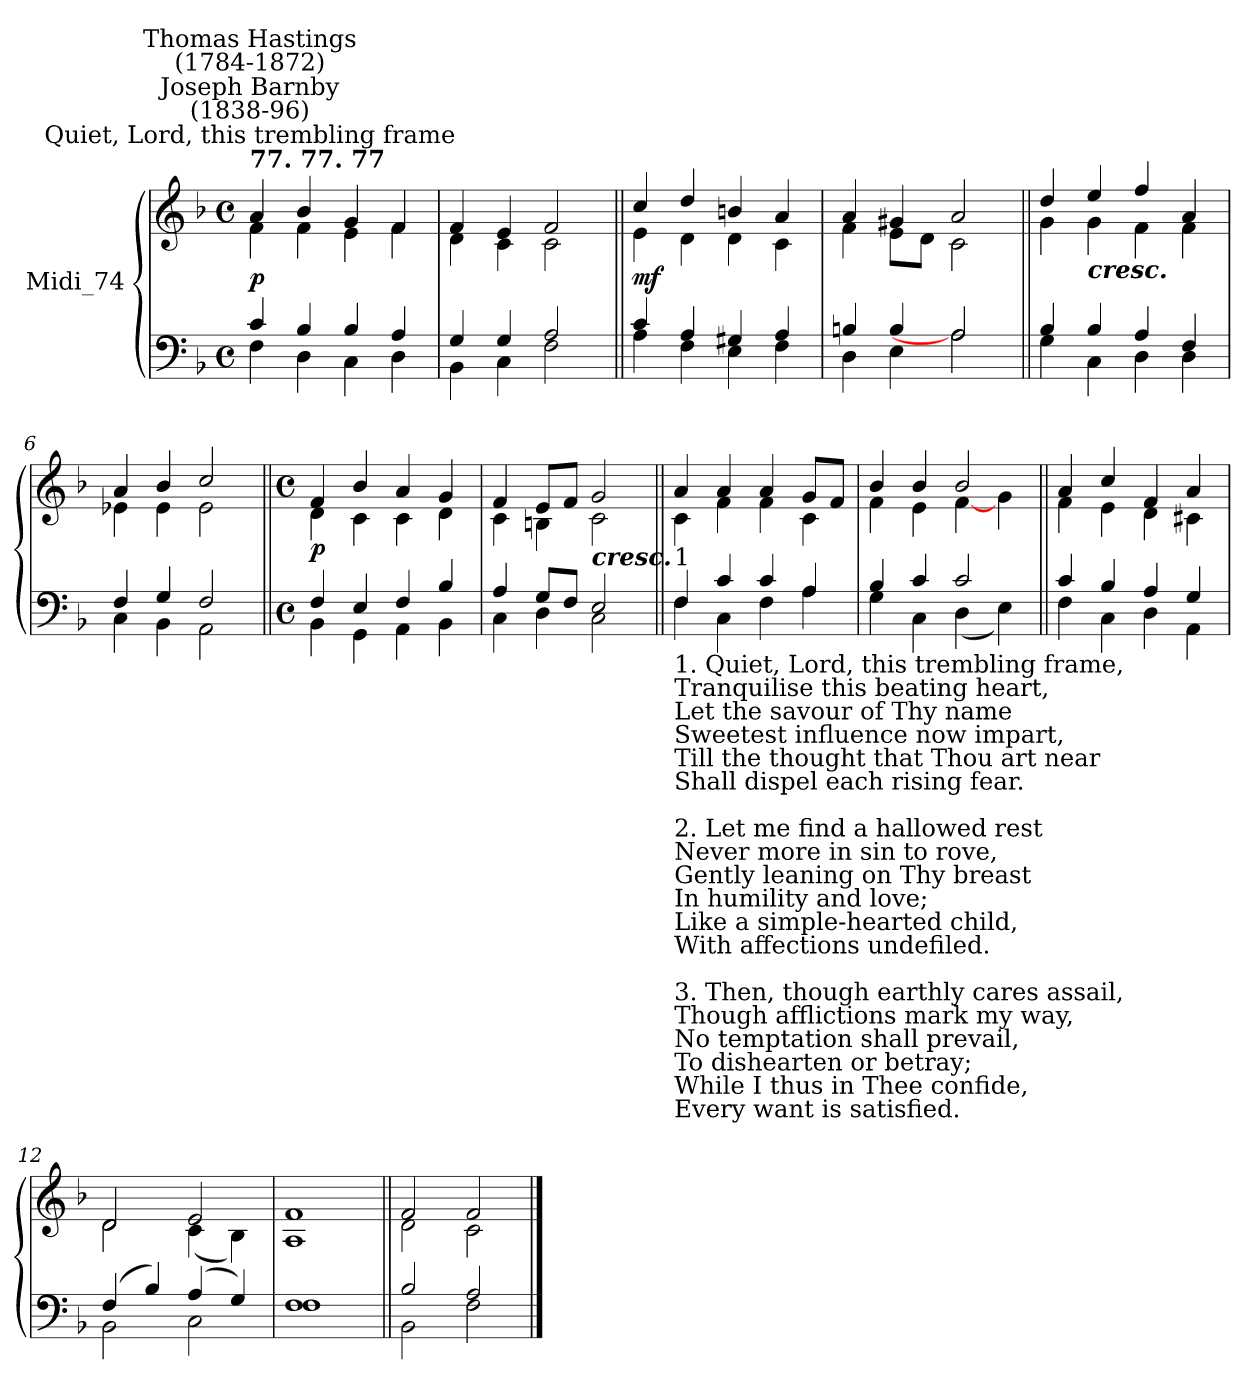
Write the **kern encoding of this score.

**kern	**kern	**dynam
*part2	*part1	*part1
*staff2	*staff1	*staff1
*I"Midi_74	*I"Midi_74	*
*clefF4	*clefG2	*
*k[b-]	*k[b-]	*
*F:	*F:	*
*M4/4	*M4/4	*
*met(c)	*met(c)	*
=1	=1	=1
*^	*^	*
!	!	!LO:TX:a:B:t=77. 77. 77	!	!
!	!	!LO:TX:a:cj:t=Quiet, Lord, this trembling frame	!	!
!	!	!LO:TX:a:cj:t=Joseph Barnby\n(1838-96)	!	!
!	!	!LO:TX:a:cj:t=Thomas Hastings\n(1784-1872)	!	!
!	!	!	!	!LO:DY:b
4c/	4F\	4a/	4f\	p
4B-/	4D\	4b-/	4f\	.
4B-/	4C\	4g/	4e\	.
4A/	4D\	4f/	4f\	.
=2	=2	=2	=2	=2
4G/	4BB-\	4f/	4d\	.
4G/	4C\	4e/	4c\	.
2A/	2F\	2f/	2c\	.
=3||	=3||	=3||	=3||	=3||
!	!	!	!	!LO:DY:b
4c/	4A\	4cc/	4e\	mf
4A/	4F\	4dd/	4d\	.
4G#X/	4E\	4bn/	4d\	.
4A/	4F\	4a/	4c\	.
=4	=4	=4	=4	=4
4Bn/	4D\	4a/	4f\	.
4B/	4E\	4g#X/	8e\L	.
.	.	.	8d\J	.
2A/]	2A\	2a/	2c\	.
=5||	=5||	=5||	=5||	=5||
4B-/	4G\	4dd/	4g\	.
!	!	!LO:TX:b:Bi:t=cresc.	!	!
4B-/	4C\	4ee/	4g\	.
4A/	4D\	4ff/	4f\	.
4F/	4D\	4a/	4f\	.
=6	=6	=6	=6	=6
4F/	4C\	4a/	4e-X\	.
4G/	4BB-\	4b-/	4e-\	.
2F/	2AA\	2cc/	2e-\	.
!!LO:LB:g=z	!!
=7||	=7||	=7||	=7||	=7||
*M4/4	*	*M4/4	*	*
*met(c)	*	*met(c)	*	*
!	!	!	!	!LO:DY:b
4F/	4BB-\	4f/	4d\	p
4E/	4GG\	4b-/	4c\	.
4F/	4AA\	4a/	4c\	.
4B-/	4BB-\	4g/	4d\	.
=8	=8	=8	=8	=8
4A/	4C\	4f/	4c\	.
8G/L	4D\	8e/L	4Bn\	.
8F/J	.	8f/J	.	.
!LO:TX:a:Bi:t=cresc.	!	!	!	!
2E/	2C\	2g/	2c\	.
=9||	=9||	=9||	=9||	=9||
!	!	!LO:TX:b:t=1	!	!
!LO:TX:b:t=1. Quiet, Lord, this trembling frame,\nTranquilise this beating heart,\nLet the savour of Thy name\nSweetest influence now impart,\nTill the thought that Thou art near\nShall dispel each rising fear.\n\n2. Let me find a hallowed rest\nNever more in sin to rove,\nGently leaning on Thy breast\nIn humility and love;\nLike a simple-hearted child,\nWith affections undefiled.\n\n3. Then, though earthly cares assail,\nThough afflictions mark my way,\nNo temptation shall prevail,\nTo dishearten or betray;\nWhile I thus in Thee confide,\nEvery want is satisfied.	!	!	!	!
4F/	4F\	4a/	4c\	.
4c/	4C\	4a/	4f\	.
4c/	4F\	4a/	4f\	.
4A/	4A\	8g/L	4c\	.
.	.	8f/J	.	.
=10	=10	=10	=10	=10
4B-/	4G\	4b-/	4f\	.
4c/	4C\	4b-/	4e\	.
2c/	(<4D\	2b-/	[4f\	.
.	4E\)	.	4g\	.
=11||	=11||	=11||	=11||	=11||
4c/	4F\	4a/	4f\	.
4B-/	4C\	4cc/	4e\	.
4A/	4D\	4f/	4d\	.
4G/	4AA\	4a/	4c#X\	.
=12	=12	=12	=12	=12
(4F/	2BB-\	2d/	2d\	.
4B-/)	.	.	.	.
(>4A/	2C\	2e/	(<4c\	.
4G/)	.	.	4B-\)	.
=13	=13	=13	=13	=13
1F/	1F\	1f/	1A\	.
=14||	=14||	=14||	=14||	=14||
2B-/	2BB-\	2f/	2d\	.
2A/	2F\	2f/	2c\	.
*v	*v	*	*	*
*	*v	*v	*
==	==	==
*-	*-	*-
